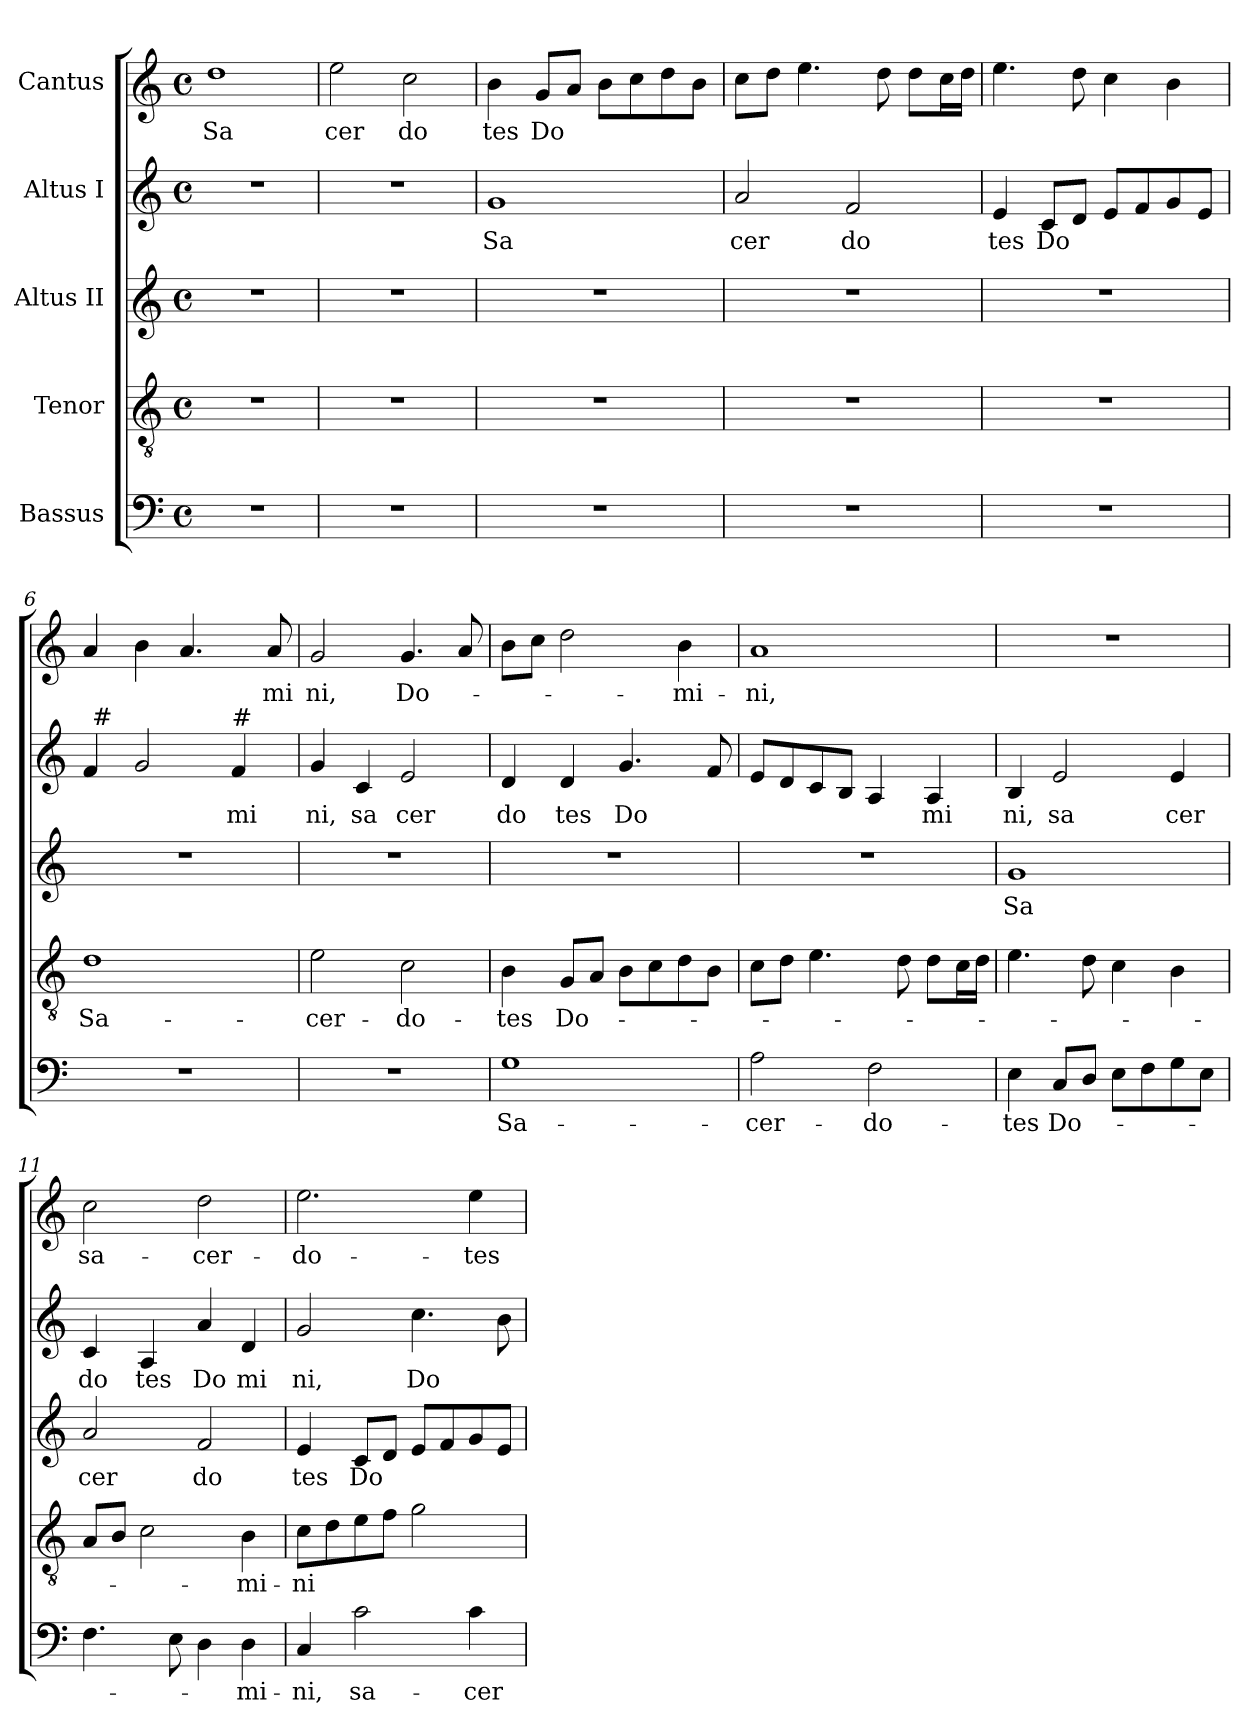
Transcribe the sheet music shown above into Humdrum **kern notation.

**kern	**text	**kern	**text	**kern	**text	**kern	**text	**kern	**text
*part5	*part5	*part4	*part4	*part3	*part3	*part2	*part2	*part1	*part1
*staff5	*staff5	*staff4	*staff4	*staff3	*staff3	*staff2	*staff2	*staff1	*staff1
*I"Bassus	*	*I"Tenor	*	*I"Altus II	*	*I"Altus I	*	*I"Cantus	*
!!LO:PB:g=z
*stria5	*	*stria5	*	*stria5	*	*stria5	*	*stria5	*
*clefF4	*	*clefGv2	*	*clefG2	*	*clefG2	*	*clefG2	*
*M4/4	*	*M4/4	*	*M4/4	*	*M4/4	*	*M4/4	*
*met(c)	*	*met(c)	*	*met(c)	*	*met(c)	*	*met(c)	*
=1	=1	=1	=1	=1	=1	=1	=1	=1	=1
!	!	!	!	!	!	!	!	!	!LO:LY:b:cj
1r	.	1r	.	1r	.	1r	.	1dd	Sa
=2	=2	=2	=2	=2	=2	=2	=2	=2	=2
!	!	!	!	!	!	!	!	!	!LO:LY:b:cj
1r	.	1r	.	1r	.	1r	.	2ee\	cer
!	!	!	!	!	!	!	!	!	!LO:LY:b:cj
.	.	.	.	.	.	.	.	2cc\	do
=3	=3	=3	=3	=3	=3	=3	=3	=3	=3
!	!	!	!	!	!	!	!LO:LY:b:cj	!	!LO:LY:b:cj
1r	.	1r	.	1r	.	1g	Sa	4b\	tes
!	!	!	!	!	!	!	!	!	!LO:LY:b
.	.	.	.	.	.	.	.	8g/L	Do
.	.	.	.	.	.	.	.	8a/J	.
.	.	.	.	.	.	.	.	8b\L	.
.	.	.	.	.	.	.	.	8cc\	.
.	.	.	.	.	.	.	.	8dd\	.
.	.	.	.	.	.	.	.	8b\J	.
=4	=4	=4	=4	=4	=4	=4	=4	=4	=4
!	!	!	!	!	!	!	!LO:LY:b:cj	!	!
1r	.	1r	.	1r	.	2a/	cer	8cc\L	.
.	.	.	.	.	.	.	.	8dd\J	.
.	.	.	.	.	.	.	.	4.ee\	.
!	!	!	!	!	!	!	!LO:LY:b:cj	!	!
.	.	.	.	.	.	2f/	do	.	.
.	.	.	.	.	.	.	.	8dd\	.
.	.	.	.	.	.	.	.	8dd\L	.
.	.	.	.	.	.	.	.	16cc\	.
.	.	.	.	.	.	.	.	16dd\J	.
=5	=5	=5	=5	=5	=5	=5	=5	=5	=5
!	!	!	!	!	!	!	!LO:LY:b:cj	!	!
1r	.	1r	.	1r	.	4e/	tes	4.ee\	.
!	!	!	!	!	!	!	!LO:LY:b	!	!
.	.	.	.	.	.	8c/L	Do	.	.
.	.	.	.	.	.	8d/J	.	8dd\	.
.	.	.	.	.	.	8e/L	.	4cc\	.
.	.	.	.	.	.	8f/	.	.	.
.	.	.	.	.	.	8g/	.	4b\	.
.	.	.	.	.	.	8e/J	.	.	.
=6	=6	=6	=6	=6	=6	=6	=6	=6	=6
!	!	!	!LO:LY:b:cj	!	!	!	!	!	!
*	*	*	*	*	*	*^	*	*	*
1r	.	1d	Sa-	1r	.	4f/	64ryy	.	4a/	.
!	!	!	!	!	!	!	!LO:TX:a:t=#	!	!	!
.	.	.	.	.	.	.	2ryy	.	.	.
.	.	.	.	.	.	2g/	.	.	4b\	.
.	.	.	.	.	.	.	.	.	4.a/	.
.	.	.	.	.	.	.	4ryy	.	.	.
!	!	!	!	!	!	!LO:TX:a:t=#	!	!	!	!
!	!	!	!	!	!	!	!	!LO:LY:b:cj	!	!
.	.	.	.	.	.	4f/	.	mi	.	.
.	.	.	.	.	.	.	8...ryy	.	.	.
!	!	!	!	!	!	!	!	!	!	!LO:LY:b:cj
.	.	.	.	.	.	.	.	.	8a/	mi
!!LO:LB:g=z
=7	=7	=7	=7	=7	=7	=7	=7	=7	=7	=7
!	!	!	!LO:LY:b:cj	!	!	!	!	!LO:LY:b:cj	!	!LO:LY:b:cj
*	*	*	*	*	*	*v	*v	*	*	*
1r	.	2e\	-cer-	1r	.	4g/	ni,	2g/	ni,
!	!	!	!	!	!	!	!LO:LY:b:cj	!	!
.	.	.	.	.	.	4c/	sa	.	.
!	!	!	!LO:LY:b:cj	!	!	!	!LO:LY:b:cj	!	!LO:LY:b
.	.	2c\	-do-	.	.	2e/	cer	4.g/	Do-
.	.	.	.	.	.	.	.	8a/	.
=8	=8	=8	=8	=8	=8	=8	=8	=8	=8
!	!LO:LY:b:cj	!	!LO:LY:b:cj	!	!	!	!LO:LY:b:cj	!	!
1G	Sa-	4B\	-tes	1r	.	4d/	do	8b\L	.
.	.	.	.	.	.	.	.	8cc\J	.
!	!	!	!LO:LY:b	!	!	!	!LO:LY:b:cj	!	!
.	.	8G/L	Do-	.	.	4d/	tes	2dd\	.
.	.	8A/J	.	.	.	.	.	.	.
!	!	!	!	!	!	!	!LO:LY:b	!	!
.	.	8B\L	.	.	.	4.g/	Do	.	.
.	.	8c\	.	.	.	.	.	.	.
!	!	!	!	!	!	!	!	!	!LO:LY:b:cj
.	.	8d\	.	.	.	.	.	4b\	-mi-
.	.	8B\J	.	.	.	8f/	.	.	.
=9	=9	=9	=9	=9	=9	=9	=9	=9	=9
!	!LO:LY:b:cj	!	!	!	!	!	!	!	!LO:LY:b:cj
2A\	-cer-	8c\L	.	1r	.	8e/L	.	1a	-ni,
.	.	8d\J	.	.	.	8d/	.	.	.
.	.	4.e\	.	.	.	8c/	.	.	.
.	.	.	.	.	.	8B/J	.	.	.
!	!LO:LY:b:cj	!	!	!	!	!	!	!	!
2F\	-do-	.	.	.	.	4A/	.	.	.
.	.	8d\	.	.	.	.	.	.	.
!	!	!	!	!	!	!	!LO:LY:b:cj	!	!
.	.	8d\L	.	.	.	4A/	mi	.	.
.	.	16c\	.	.	.	.	.	.	.
.	.	16d\J	.	.	.	.	.	.	.
=10	=10	=10	=10	=10	=10	=10	=10	=10	=10
!	!LO:LY:b:cj	!	!	!	!LO:LY:b:cj	!	!LO:LY:b:cj	!	!
4E\	-tes	4.e\	.	1g	Sa	4B/	ni,	1r	.
!	!LO:LY:b	!	!	!	!	!	!LO:LY:b:cj	!	!
8C/L	Do-	.	.	.	.	2e/	sa	.	.
8D/J	.	8d\	.	.	.	.	.	.	.
8E\L	.	4c\	.	.	.	.	.	.	.
8F\	.	.	.	.	.	.	.	.	.
!	!	!	!	!	!	!	!LO:LY:b:cj	!	!
8G\	.	4B\	.	.	.	4e/	cer	.	.
8E\J	.	.	.	.	.	.	.	.	.
=11	=11	=11	=11	=11	=11	=11	=11	=11	=11
!	!	!	!	!	!LO:LY:b:cj	!	!LO:LY:b:cj	!	!LO:LY:b:cj
4.F\	.	8A/L	.	2a/	cer	4c/	do	2cc\	sa-
.	.	8B/J	.	.	.	.	.	.	.
!	!	!	!	!	!	!	!LO:LY:b:cj	!	!
.	.	2c\	.	.	.	4A/	tes	.	.
8E\	.	.	.	.	.	.	.	.	.
!	!	!	!	!	!LO:LY:b:cj	!	!LO:LY:b:cj	!	!LO:LY:b:cj
4D\	.	.	.	2f/	do	4a/	Do	2dd\	-cer-
!	!LO:LY:b:cj	!	!LO:LY:b:cj	!	!	!	!LO:LY:b:cj	!	!
4D\	-mi-	4B\	-mi-	.	.	4d/	mi	.	.
=12	=12	=12	=12	=12	=12	=12	=12	=12	=12
!	!LO:LY:b:cj	!	!LO:LY:b:cj	!	!LO:LY:b:cj	!	!LO:LY:b:cj	!	!LO:LY:b:cj
4C/	-ni,	8c\L	-ni	4e/	tes	2g/	ni,	2.ee\	-do-
.	.	8d\	.	.	.	.	.	.	.
!	!LO:LY:b:cj	!	!	!	!LO:LY:b	!	!	!	!
2c\	sa-	8e\	.	8c/L	Do	.	.	.	.
.	.	8f\J	.	8d/J	.	.	.	.	.
!	!	!	!	!	!	!	!LO:LY:b	!	!
.	.	2g\	.	8e/L	.	4.cc\	Do	.	.
.	.	.	.	8f/	.	.	.	.	.
!	!LO:LY:b:cj	!	!	!	!	!	!	!	!LO:LY:b:cj
4c\	-cer-	.	.	8g/	.	.	.	4ee\	-tes
.	.	.	.	8e/J	.	8b\	.	.	.
=	=	=	=	=	=	=	=	=	=
*-	*-	*-	*-	*-	*-	*-	*-	*-	*-
